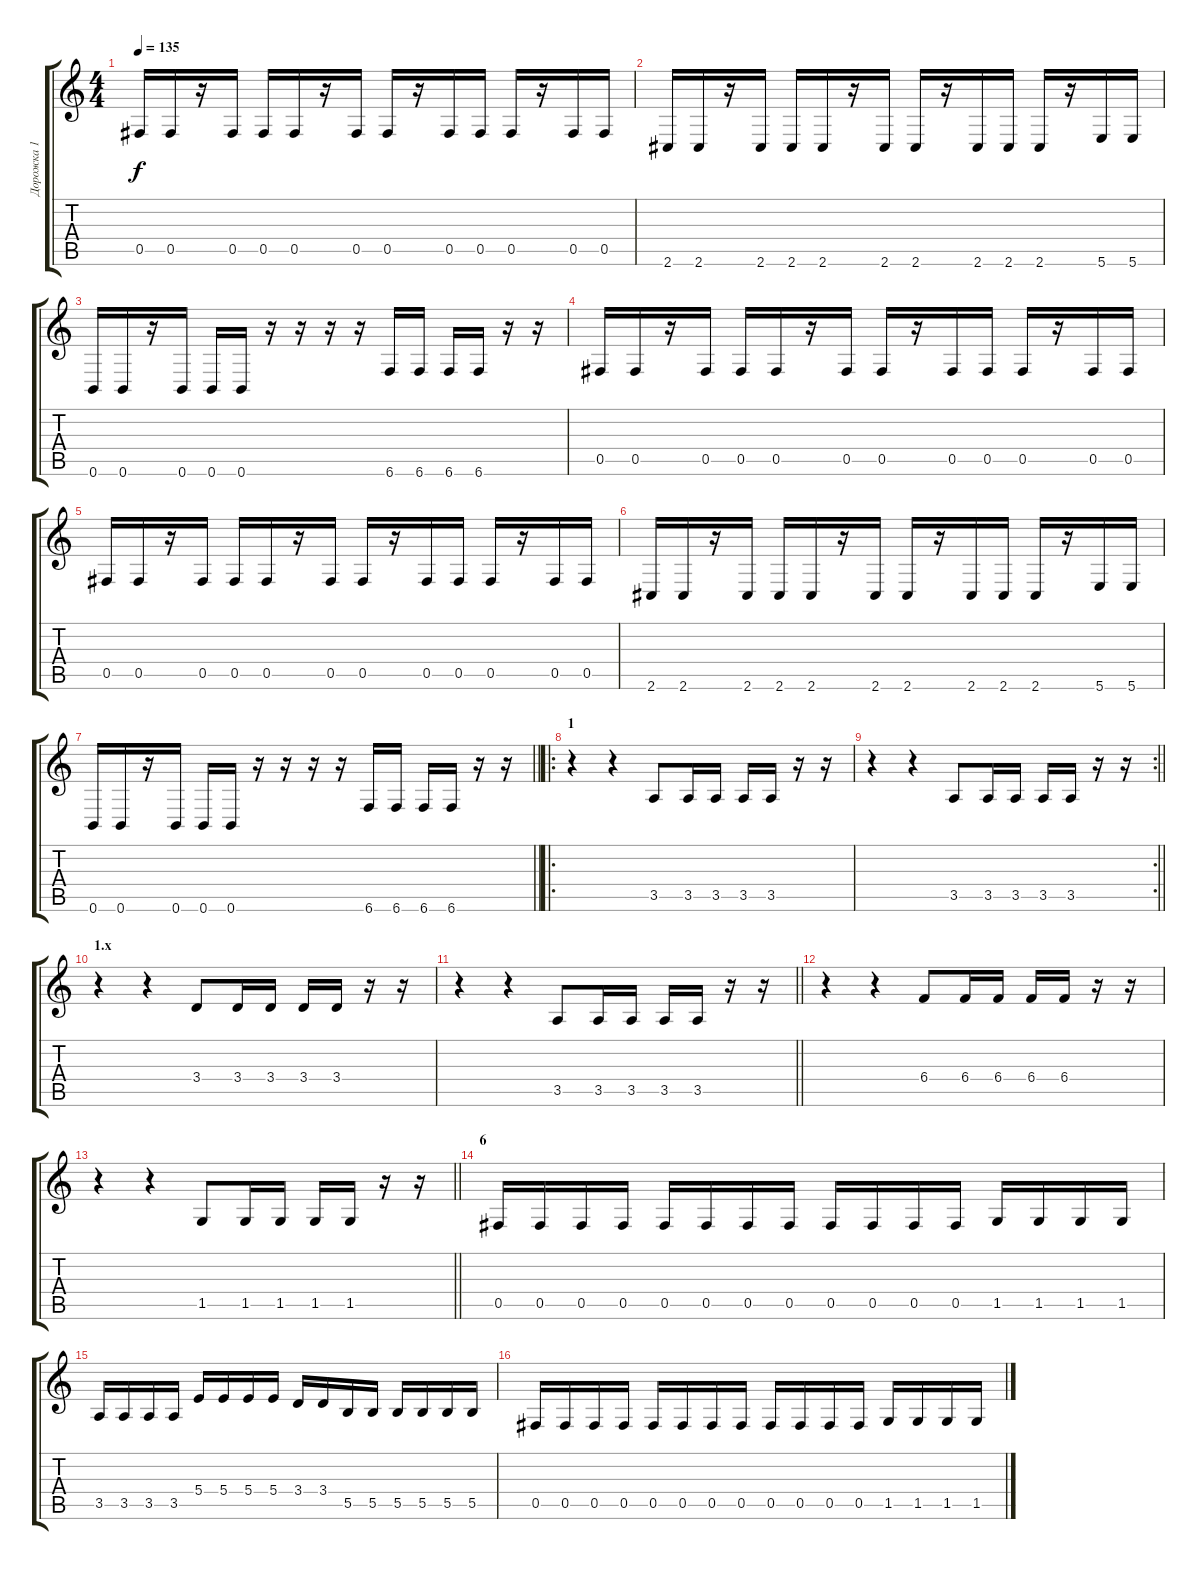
\track ("Дорожка 1" "Дорожка 1") {instrument distortionguitar}
\staff {score tabs}
\tuning (Db4 Ab3 E3 B2 Gb2 B1) {hide}
\ts (4 4)
\tempo 135
\clef g2
\ks c
0.5.16{dy f} 0.5.16 r.16 0.5.16 0.5.16 0.5.16 r.16 0.5.16 0.5.16 r.16 0.5.16 0.5.16 0.5.16 r.16 0.5.16 0.5.16 |
2.6.16 2.6.16 r.16 2.6.16 2.6.16 2.6.16 r.16 2.6.16 2.6.16 r.16 2.6.16 2.6.16 2.6.16 r.16 5.6.16 5.6.16 |
0.6.16 0.6.16 r.16 0.6.16 0.6.16 0.6.16 r.16 r.16 r.16 r.16 6.6.16 6.6.16 6.6.16 6.6.16 r.16 r.16 |
0.5.16 0.5.16 r.16 0.5.16 0.5.16 0.5.16 r.16 0.5.16 0.5.16 r.16 0.5.16 0.5.16 0.5.16 r.16 0.5.16 0.5.16 |
0.5.16 0.5.16 r.16 0.5.16 0.5.16 0.5.16 r.16 0.5.16 0.5.16 r.16 0.5.16 0.5.16 0.5.16 r.16 0.5.16 0.5.16 |
2.6.16 2.6.16 r.16 2.6.16 2.6.16 2.6.16 r.16 2.6.16 2.6.16 r.16 2.6.16 2.6.16 2.6.16 r.16 5.6.16 5.6.16 |
\barLineRight lightlight
0.6.16 0.6.16 r.16 0.6.16 0.6.16 0.6.16 r.16 r.16 r.16 r.16 6.6.16 6.6.16 6.6.16 6.6.16 r.16 r.16 |
\ro
\section ("" "1")
r.4 r.4 3.5.8 3.5.16 3.5.16 3.5.16 3.5.16 r.16 r.16 |
\rc 2
\barLineRight lightlight
r.4 r.4 3.5.8 3.5.16 3.5.16 3.5.16 3.5.16 r.16 r.16 |
\section ("" "1.x")
r.4 r.4 3.4.8 3.4.16 3.4.16 3.4.16 3.4.16 r.16 r.16 |
\barLineRight lightlight
r.4 r.4 3.5.8 3.5.16 3.5.16 3.5.16 3.5.16 r.16 r.16 |
r.4 r.4 6.4.8 6.4.16 6.4.16 6.4.16 6.4.16 r.16 r.16 |
\barLineRight lightlight
r.4 r.4 1.5.8 1.5.16 1.5.16 1.5.16 1.5.16 r.16 r.16 |
\section ("" "6")
0.5.16 0.5.16 0.5.16 0.5.16 0.5.16 0.5.16 0.5.16 0.5.16 0.5.16 0.5.16 0.5.16 0.5.16 1.5.16 1.5.16 1.5.16 1.5.16 |
3.5.16 3.5.16 3.5.16 3.5.16 5.4.16 5.4.16 5.4.16 5.4.16 3.4.16 3.4.16 5.5.16 5.5.16 5.5.16 5.5.16 5.5.16 5.5.16 |
0.5.16 0.5.16 0.5.16 0.5.16 0.5.16 0.5.16 0.5.16 0.5.16 0.5.16 0.5.16 0.5.16 0.5.16 1.5.16 1.5.16 1.5.16 1.5.16
